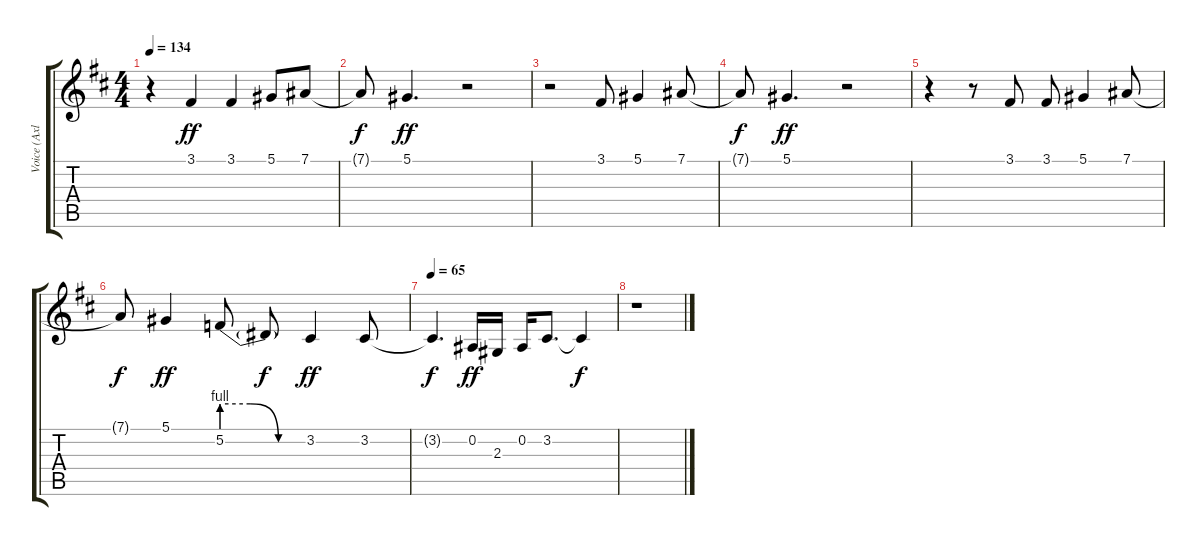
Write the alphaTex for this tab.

\track ("Voice (Axl)" "Voice (Axl") {instrument lead2sawtooth}
\staff {score tabs}
\tuning (Eb4 Bb3 Gb3 Db3 Ab2 Eb2) {hide}
\ts (4 4)
\tempo 134
\clef g2
\ks d
r.4{dy ff} 3.1.4 3.1.4 5.1.8 7.1.8 |
7.1{t}.8{dy f} 5.1.4{d dy ff} r.2 |
r.2 3.1.8 5.1.4 7.1.8 |
7.1{t}.8{dy f} 5.1.4{d dy ff} r.2 |
r.4 r.8 3.1.8 3.1.8 5.1.4 7.1.8 |
7.1{t}.8{dy f} 5.1.4{dy ff} 5.2{be (custom 0 4 20 4 40 0 60 0)}.8 5.2{t}.8{dy f} 3.2.4{dy ff} 3.2.8 |
\tempo 65
3.2{t}.4{d dy f} 0.2.16{dy ff} 2.3.16 0.2.16 3.2.8{d} 3.2{t}.4{dy f} |
r.1
